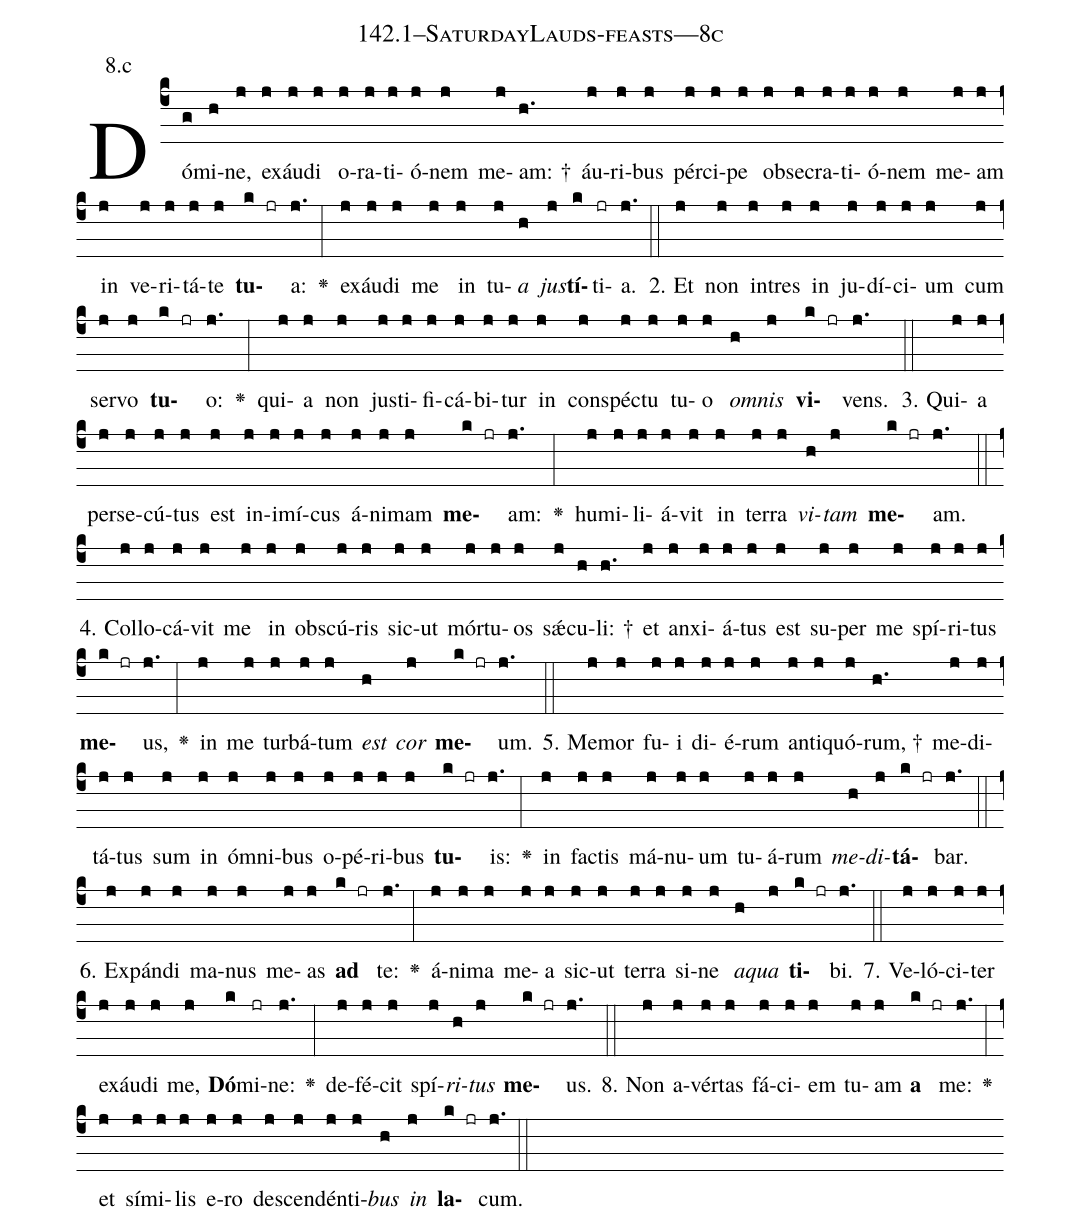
name: 142.1--SaturdayLauds-feasts---8c;
annotation: 8.c;
%%
(c4)Dó(g)mi(h)ne,(j) ex(j)áu(j)di(j) o(j)ra(j)ti(j)ó(j)nem(j) me(j)am: †(h.) áu(j)ri(j)bus(j) pér(j)ci(j)pe(j) ob(j)se(j)cra(j)ti(j)ó(j)nem(j) me(j)am(j) in(j) ve(j)ri(j)tá(j)te(j) <b>tu</b>(k jr)a:(j.) <v>\greheightstar</v>(:) ex(j)áu(j)di(j) me(j) in(j) tu(j)<i>a</i>(h) <i>jus</i>(j)<b>tí</b>(k)ti(jr)a.(j.) (::)
2. Et(j) non(j) in(j)tres(j) in(j) ju(j)dí(j)ci(j)um(j) cum(j) ser(j)vo(j) <b>tu</b>(k jr)o:(j.) <v>\greheightstar</v>(:) qui(j)a(j) non(j) jus(j)ti(j)fi(j)cá(j)bi(j)tur(j) in(j) con(j)spéc(j)tu(j) tu(j)o(j) <i>om</i>(h)<i>nis</i>(j) <b>vi</b>(k jr)vens.(j.) (::)
3. Qui(j)a(j) per(j)se(j)cú(j)tus(j) est(j) in(j)i(j)mí(j)cus(j) á(j)ni(j)mam(j) <b>me</b>(k jr)am:(j.) <v>\greheightstar</v>(:) hu(j)mi(j)li(j)á(j)vit(j) in(j) ter(j)ra(j) <i>vi</i>(h)<i>tam</i>(j) <b>me</b>(k jr)am.(j.) (::)
4. Col(j)lo(j)cá(j)vit(j) me(j) in(j) obs(j)cú(j)ris(j) sic(j)ut(j) mór(j)tu(j)os(j) sǽ(j)cu(h)li: †(h.) et(j) an(j)xi(j)á(j)tus(j) est(j) su(j)per(j) me(j) spí(j)ri(j)tus(j) <b>me</b>(k jr)us,(j.) <v>\greheightstar</v>(:) in(j) me(j) tur(j)bá(j)tum(j) <i>est</i>(h) <i>cor</i>(j) <b>me</b>(k jr)um.(j.) (::)
5. Me(j)mor(j) fu(j)i(j) di(j)é(j)rum(j) an(j)ti(j)quó(j)rum, †(h.) me(j)di(j)tá(j)tus(j) sum(j) in(j) óm(j)ni(j)bus(j) o(j)pé(j)ri(j)bus(j) <b>tu</b>(k jr)is:(j.) <v>\greheightstar</v>(:) in(j) fac(j)tis(j) má(j)nu(j)um(j) tu(j)á(j)rum(j) <i>me</i>(h)<i>di</i>(j)<b>tá</b>(k jr)bar.(j.) (::)
6. Ex(j)pán(j)di(j) ma(j)nus(j) me(j)as(j) <b>ad</b>(k jr) te:(j.) <v>\greheightstar</v>(:) á(j)ni(j)ma(j) me(j)a(j) sic(j)ut(j) ter(j)ra(j) si(j)ne(j) <i>a</i>(h)<i>qua</i>(j) <b>ti</b>(k jr)bi.(j.) (::)
7. Ve(j)ló(j)ci(j)ter(j) ex(j)áu(j)di(j) me,(j) <b>Dó</b>(k)mi(jr)ne:(j.) <v>\greheightstar</v>(:) de(j)fé(j)cit(j) spí(j)<i>ri</i>(h)<i>tus</i>(j) <b>me</b>(k jr)us.(j.) (::)
8. Non(j) a(j)vér(j)tas(j) fá(j)ci(j)em(j) tu(j)am(j) <b>a</b>(k jr) me:(j.) <v>\greheightstar</v>(:) et(j) sí(j)mi(j)lis(j) e(j)ro(j) de(j)scen(j)dén(j)ti(j)<i>bus</i>(h) <i>in</i>(j) <b>la</b>(k jr)cum.(j.) (::)
